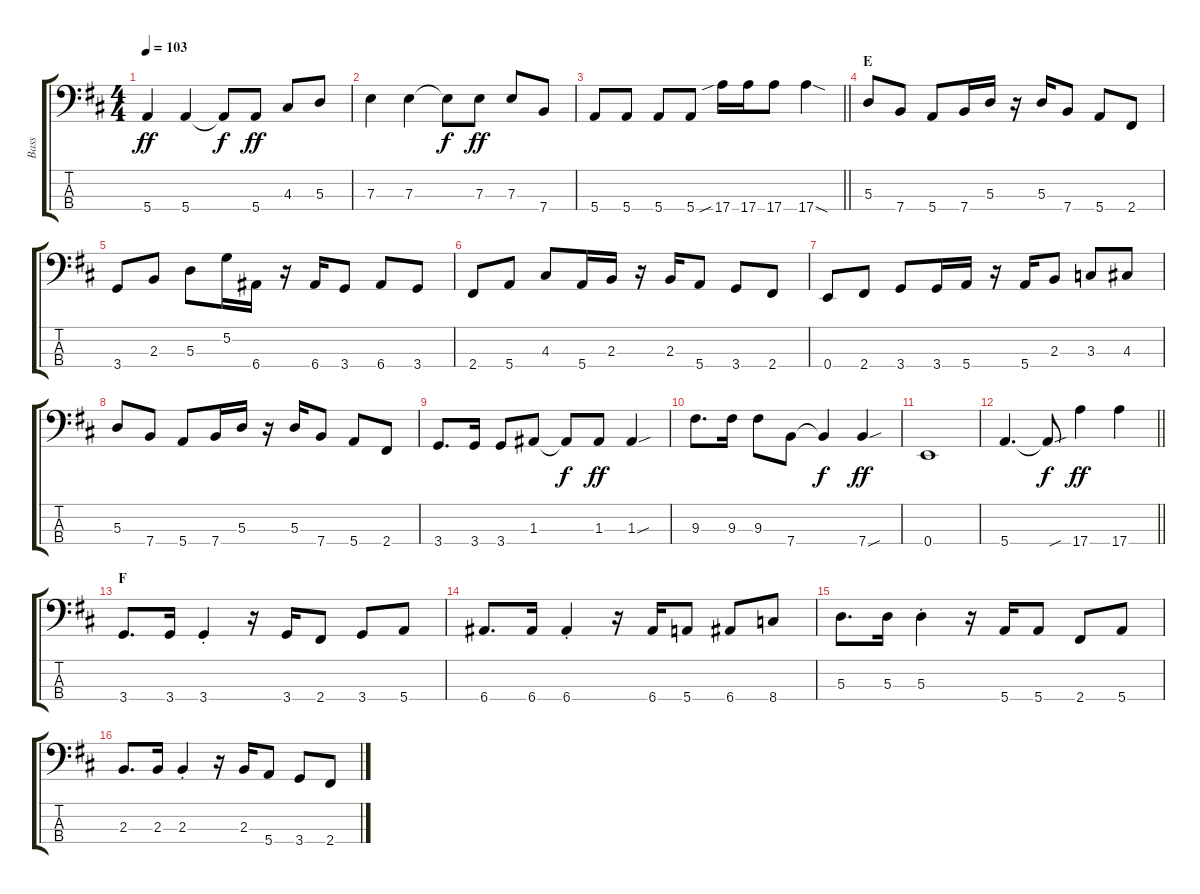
\track ("Bass" "Bass") {instrument electricbasspick}
\staff {score tabs}
\tuning (G2 D2 A1 E1) {hide}
\ts (4 4)
\tempo 103
\clef f4
\ks d
5.4.4{dy ff} 5.4.4 5.4{t}.8{dy f} 5.4.8{dy ff} 4.3.8 5.3.8 |
7.3.4 7.3.4 7.3{t}.8{dy f} 7.3.8{dy ff} 7.3.8 7.4.8 |
\barLineRight lightlight
5.4.8 5.4.8 5.4.8 5.4.8 17.4{sib}.16 17.4.16 17.4.8 17.4{sod}.4 |
\section ("" "E")
5.3.8 7.4.8 5.4.8 7.4.16 5.3.16 r.16 5.3.16 7.4.8 5.4.8 2.4.8 |
3.4.8 2.3.8 5.3.8 5.2.16 6.4.16 r.16 6.4.16 3.4.8 6.4.8 3.4.8 |
2.4.8 5.4.8 4.3.8 5.4.16 2.3.16 r.16 2.3.16 5.4.8 3.4.8 2.4.8 |
0.4.8 2.4.8 3.4.8 3.4.16 5.4.16 r.16 5.4.16 2.3.8 3.3.8 4.3.8 |
5.3.8 7.4.8 5.4.8 7.4.16 5.3.16 r.16 5.3.16 7.4.8 5.4.8 2.4.8 |
3.4.8{d} 3.4.16 3.4.8 1.3.8 1.3{t}.8{dy f} 1.3.8{dy ff} 1.3{sou}.4 |
9.3.8{d} 9.3.16 9.3.8 7.4.8 7.4{t}.4{dy f} 7.4{sou}.4{dy ff} |
0.4.1 |
\barLineRight lightlight
5.4.4{d} 5.4{sou t}.8{dy f} 17.4.4{dy ff} 17.4.4 |
\section ("" "F")
3.4.8{d} 3.4.16 3.4{st}.4 r.16 3.4.16 2.4.8 3.4.8 5.4.8 |
6.4.8{d} 6.4.16 6.4{st}.4 r.16 6.4.16 5.4.8 6.4.8 8.4.8 |
5.3.8{d} 5.3.16 5.3{st}.4 r.16 5.4.16 5.4.8 2.4.8 5.4.8 |
2.3.8{d} 2.3.16 2.3{st}.4 r.16 2.3.16 5.4.8 3.4.8 2.4.8
